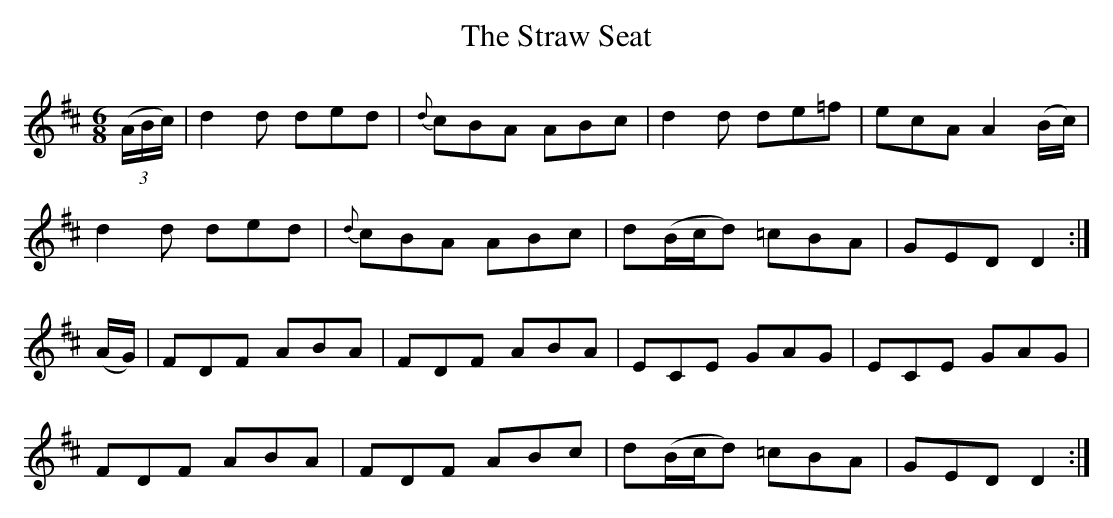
X:1
T: The Straw Seat
M: 6/8
L: 1/8
K: D
(3(A/B/c/)|d2d ded|{d}cBA ABc|d2d de=f|ecA A2(B/c/)|
d2d ded|{d}cBA ABc|d(B/c/d) =cBA|GED D2:|
(A/G/)|FDF ABA|FDF ABA|ECE GAG|ECE GAG|
FDF ABA|FDF ABc|d(B/c/d) =cBA|GED D2:|
